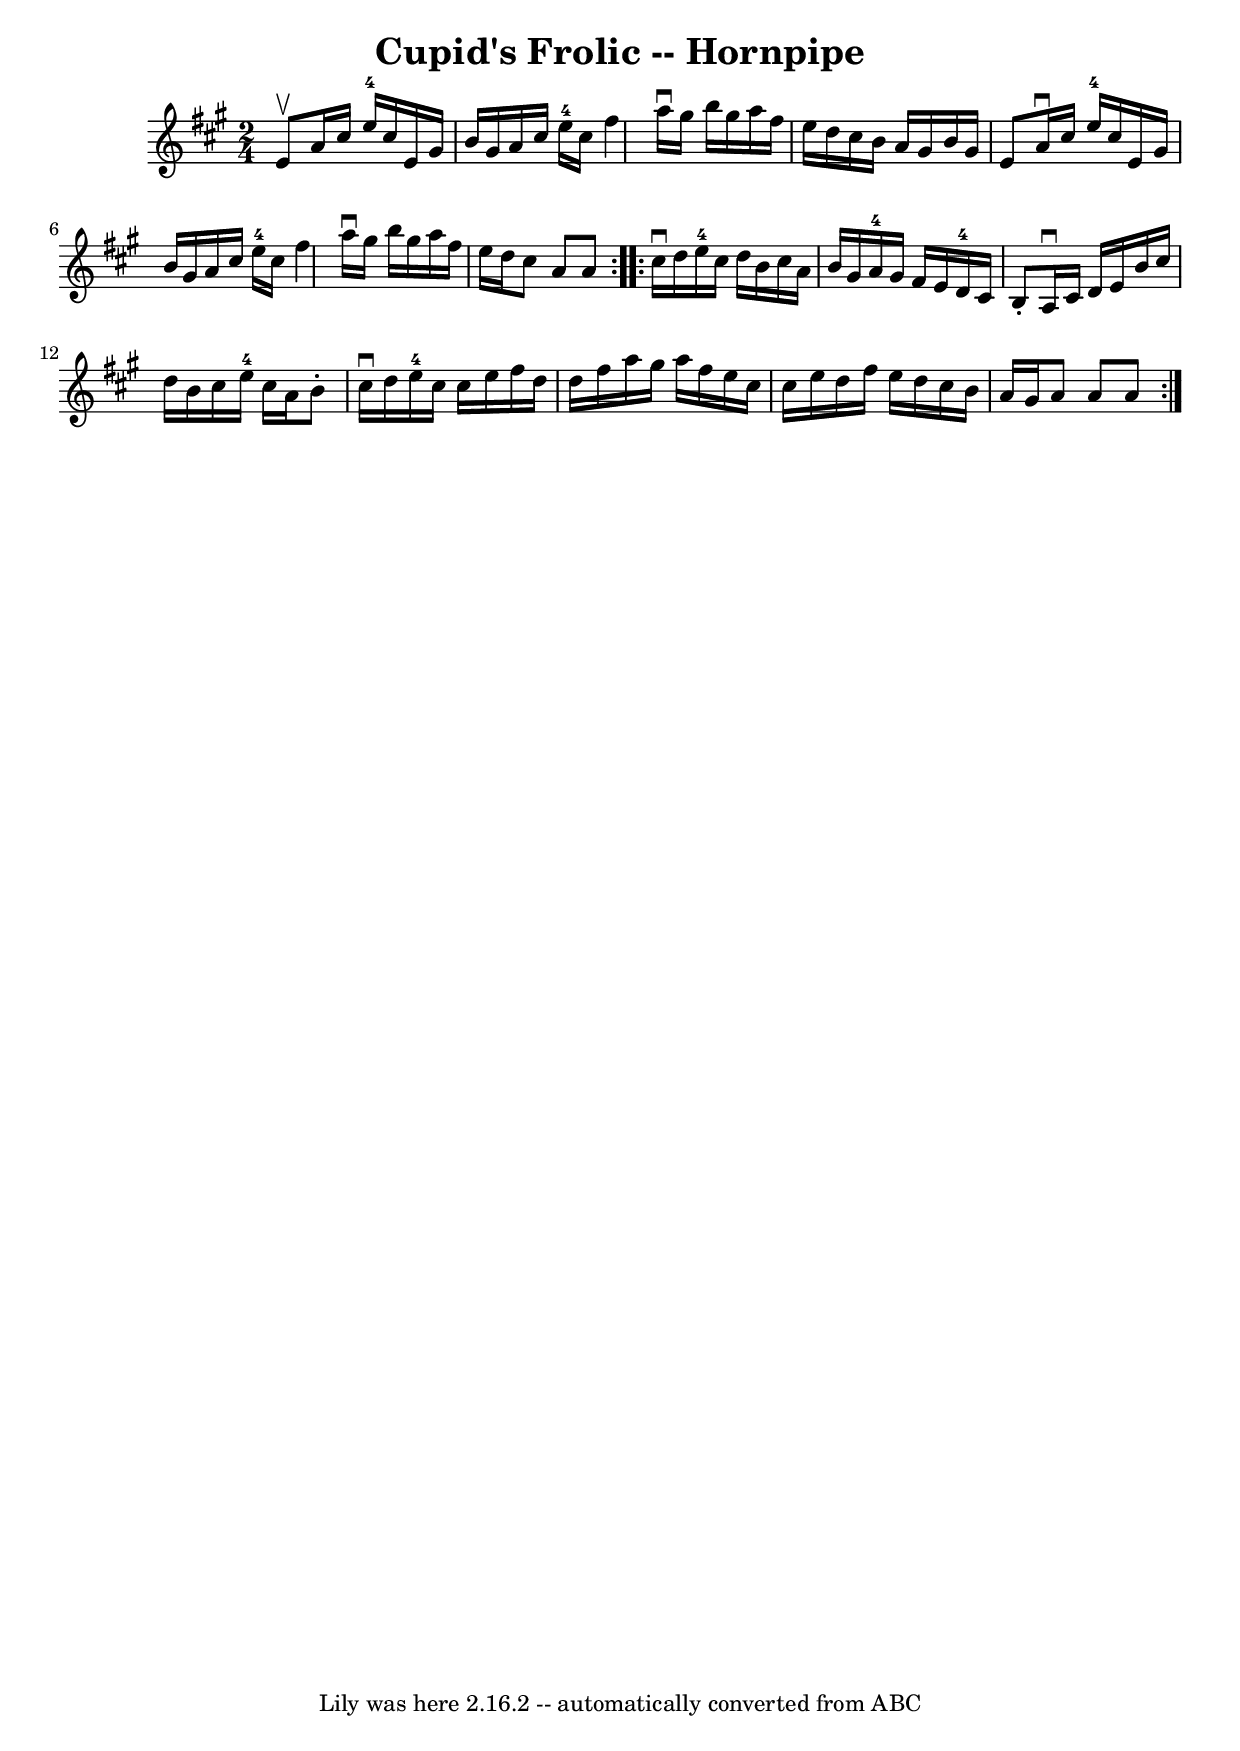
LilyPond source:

\version "2.16.2"
\include "Mammoth.ily"
\header {
  %% book = "Cole's 1000 Fiddle Tunes"
 crossRefNumber = "1"
 footnotes = ""
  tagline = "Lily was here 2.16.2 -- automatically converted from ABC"
  title = "Cupid's Frolic -- Hornpipe"

}
voicedefault =  {



  \repeat volta 2 {

    \time 2/4 
    \key a \major e'8^\upbow  |
 a'16 cs''16 e''16-4 cs''16 e'16 gs'16 b'16 gs'16   |
 a'16 cs''16 e''16-4 cs''16 fs''4   |
 a''16^\downbow gs''16 b''16 gs''16 a''16 fs''16 e''16 d''16   |
 cs''16 b'16 a'16 gs'16 b'16 gs'16 e'8   |
 a'16^\downbow cs''16 e''16-4 cs''16 e'16 gs'16 b'16 gs'16   |
 a'16 cs''16 e''16-4 cs''16 fs''4   |
 a''16^\downbow gs''16 b''16 gs''16 a''16 fs''16 e''16 d''16   |
 cs''8    
 a'8 a'8  
  }     
  \repeat volta 2 { cs''16^\downbow d''16   |
 e''16-4 cs''16 d''16 b'16 cs''16 a'16 b'16 gs'16    |
 a'16-4 gs'16 fs'16 e'16 d'16-4 cs'16 b8-. |
 a16^\downbow cs'16 d'16 e'16 b'16 cs''16 d''16 b'16   |
 cs''16 e''16-4 cs''16 a'16 b'8-. cs''16^\downbow d''16   |
 e''16-4 cs''16 cs''16 e''16 fs''16 d''16 d''16 fs''16   |
 a''16 gs''16 a''16 fs''16 e''16 cs''16 cs''16 e''16   |
 d''16 fs''16 e''16 d''16 cs''16 b'16 a'16 gs'16   |
 a'8  
 a'8 a'8  
  }   

}

\score{
  <<

    \context Staff="default"
    {
      \voicedefault 
      
    }

  >>
  \layout {
    
  }
  \midi {
  }

}
